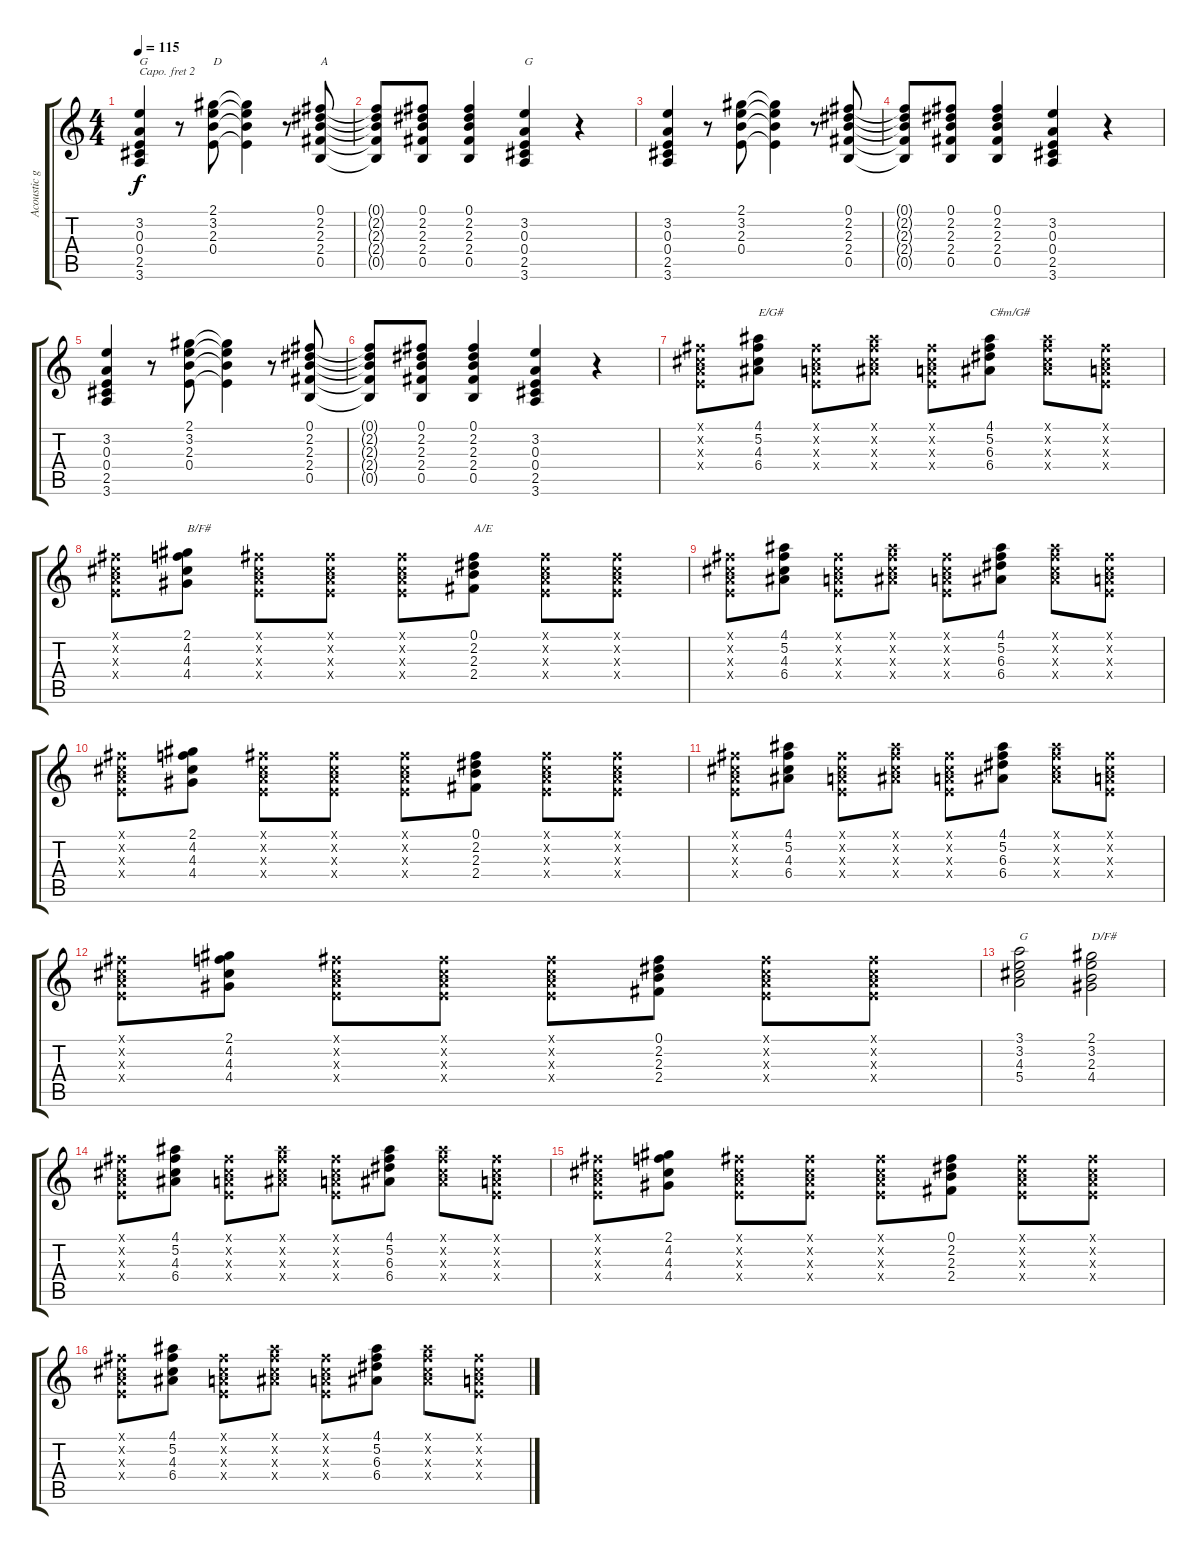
\track ("Acoustic guitar capo 2" "Acoustic g") {instrument acousticguitarsteel}
\staff {score tabs}
\capo 2
\tuning (E4 B3 G3 D3 A2 E2) {hide}
\ts (4 4)
\tempo 115
\clef g2
\ks c
(3.2 0.3 0.4 2.5 3.6).4{txt "G" dy f} r.8 (2.1 3.2 2.3 0.4).8{txt "D"} (2.1{t} 3.2{t} 2.3{t} 0.4{t}).4 r.8 (0.1 2.2 2.3 2.4 0.5).8{txt "A"} |
(0.1{t} 2.2{t} 2.3{t} 2.4{t} 0.5{t}).8 (0.1 2.2 2.3 2.4 0.5).8 (0.1 2.2 2.3 2.4 0.5).4 (3.2 0.3 0.4 2.5 3.6).4{txt "G"} r.4 |
(3.2 0.3 0.4 2.5 3.6).4 r.8 (2.1 3.2 2.3 0.4).8 (2.1{t} 3.2{t} 2.3{t} 0.4{t}).4 r.8 (0.1 2.2 2.3 2.4 0.5).8 |
(0.1{t} 2.2{t} 2.3{t} 2.4{t} 0.5{t}).8 (0.1 2.2 2.3 2.4 0.5).8 (0.1 2.2 2.3 2.4 0.5).4 (3.2 0.3 0.4 2.5 3.6).4 r.4 |
(3.2 0.3 0.4 2.5 3.6).4 r.8 (2.1 3.2 2.3 0.4).8 (2.1{t} 3.2{t} 2.3{t} 0.4{t}).4 r.8 (0.1 2.2 2.3 2.4 0.5).8 |
(0.1{t} 2.2{t} 2.3{t} 2.4{t} 0.5{t}).8 (0.1 2.2 2.3 2.4 0.5).8 (0.1 2.2 2.3 2.4 0.5).4 (3.2 0.3 0.4 2.5 3.6).4 r.4 |
(0.1{x} 0.2{x} 0.3{x} 0.4{x}).8 (4.1 5.2 4.3 6.4).8{txt "E/G#"} (0.1{x} 0.2{x} 0.3{x} 0.4{x}).8 (4.1{x} 5.2{x} 4.3{x} 6.4{x}).8 (0.1{x} 0.2{x} 0.3{x} 0.4{x}).8 (4.1 5.2 6.3 6.4).8{txt "C#m/G#"} (4.1{x} 5.2{x} 4.3{x} 6.4{x}).8 (0.1{x} 0.2{x} 0.3{x} 0.4{x}).8 |
(0.1{x} 0.2{x} 0.3{x} 0.4{x}).8 (2.1 4.2 4.3 4.4).8{txt "B/F#"} (0.1{x} 0.2{x} 0.3{x} 0.4{x}).8 (0.1{x} 0.2{x} 0.3{x} 0.4{x}).8 (0.1{x} 0.2{x} 0.3{x} 0.4{x}).8 (0.1 2.2 2.3 2.4).8{txt "A/E"} (0.1{x} 0.2{x} 0.3{x} 0.4{x}).8 (0.1{x} 0.2{x} 0.3{x} 0.4{x}).8 |
(0.1{x} 0.2{x} 0.3{x} 0.4{x}).8 (4.1 5.2 4.3 6.4).8 (0.1{x} 0.2{x} 0.3{x} 0.4{x}).8 (4.1{x} 5.2{x} 4.3{x} 6.4{x}).8 (0.1{x} 0.2{x} 0.3{x} 0.4{x}).8 (4.1 5.2 6.3 6.4).8 (4.1{x} 5.2{x} 4.3{x} 6.4{x}).8 (0.1{x} 0.2{x} 0.3{x} 0.4{x}).8 |
(0.1{x} 0.2{x} 0.3{x} 0.4{x}).8 (2.1 4.2 4.3 4.4).8 (0.1{x} 0.2{x} 0.3{x} 0.4{x}).8 (0.1{x} 0.2{x} 0.3{x} 0.4{x}).8 (0.1{x} 0.2{x} 0.3{x} 0.4{x}).8 (0.1 2.2 2.3 2.4).8 (0.1{x} 0.2{x} 0.3{x} 0.4{x}).8 (0.1{x} 0.2{x} 0.3{x} 0.4{x}).8 |
(0.1{x} 0.2{x} 0.3{x} 0.4{x}).8 (4.1 5.2 4.3 6.4).8 (0.1{x} 0.2{x} 0.3{x} 0.4{x}).8 (4.1{x} 5.2{x} 4.3{x} 6.4{x}).8 (0.1{x} 0.2{x} 0.3{x} 0.4{x}).8 (4.1 5.2 6.3 6.4).8 (4.1{x} 5.2{x} 4.3{x} 6.4{x}).8 (0.1{x} 0.2{x} 0.3{x} 0.4{x}).8 |
(0.1{x} 0.2{x} 0.3{x} 0.4{x}).8 (2.1 4.2 4.3 4.4).8 (0.1{x} 0.2{x} 0.3{x} 0.4{x}).8 (0.1{x} 0.2{x} 0.3{x} 0.4{x}).8 (0.1{x} 0.2{x} 0.3{x} 0.4{x}).8 (0.1 2.2 2.3 2.4).8 (0.1{x} 0.2{x} 0.3{x} 0.4{x}).8 (0.1{x} 0.2{x} 0.3{x} 0.4{x}).8 |
(3.1 3.2 4.3 5.4).2{txt "G"} (2.1 3.2 2.3 4.4).2{txt "D/F#"} |
(0.1{x} 0.2{x} 0.3{x} 0.4{x}).8 (4.1 5.2 4.3 6.4).8 (0.1{x} 0.2{x} 0.3{x} 0.4{x}).8 (4.1{x} 5.2{x} 4.3{x} 6.4{x}).8 (0.1{x} 0.2{x} 0.3{x} 0.4{x}).8 (4.1 5.2 6.3 6.4).8 (4.1{x} 5.2{x} 4.3{x} 6.4{x}).8 (0.1{x} 0.2{x} 0.3{x} 0.4{x}).8 |
(0.1{x} 0.2{x} 0.3{x} 0.4{x}).8 (2.1 4.2 4.3 4.4).8 (0.1{x} 0.2{x} 0.3{x} 0.4{x}).8 (0.1{x} 0.2{x} 0.3{x} 0.4{x}).8 (0.1{x} 0.2{x} 0.3{x} 0.4{x}).8 (0.1 2.2 2.3 2.4).8 (0.1{x} 0.2{x} 0.3{x} 0.4{x}).8 (0.1{x} 0.2{x} 0.3{x} 0.4{x}).8 |
(0.1{x} 0.2{x} 0.3{x} 0.4{x}).8 (4.1 5.2 4.3 6.4).8 (0.1{x} 0.2{x} 0.3{x} 0.4{x}).8 (4.1{x} 5.2{x} 4.3{x} 6.4{x}).8 (0.1{x} 0.2{x} 0.3{x} 0.4{x}).8 (4.1 5.2 6.3 6.4).8 (4.1{x} 5.2{x} 4.3{x} 6.4{x}).8 (0.1{x} 0.2{x} 0.3{x} 0.4{x}).8
